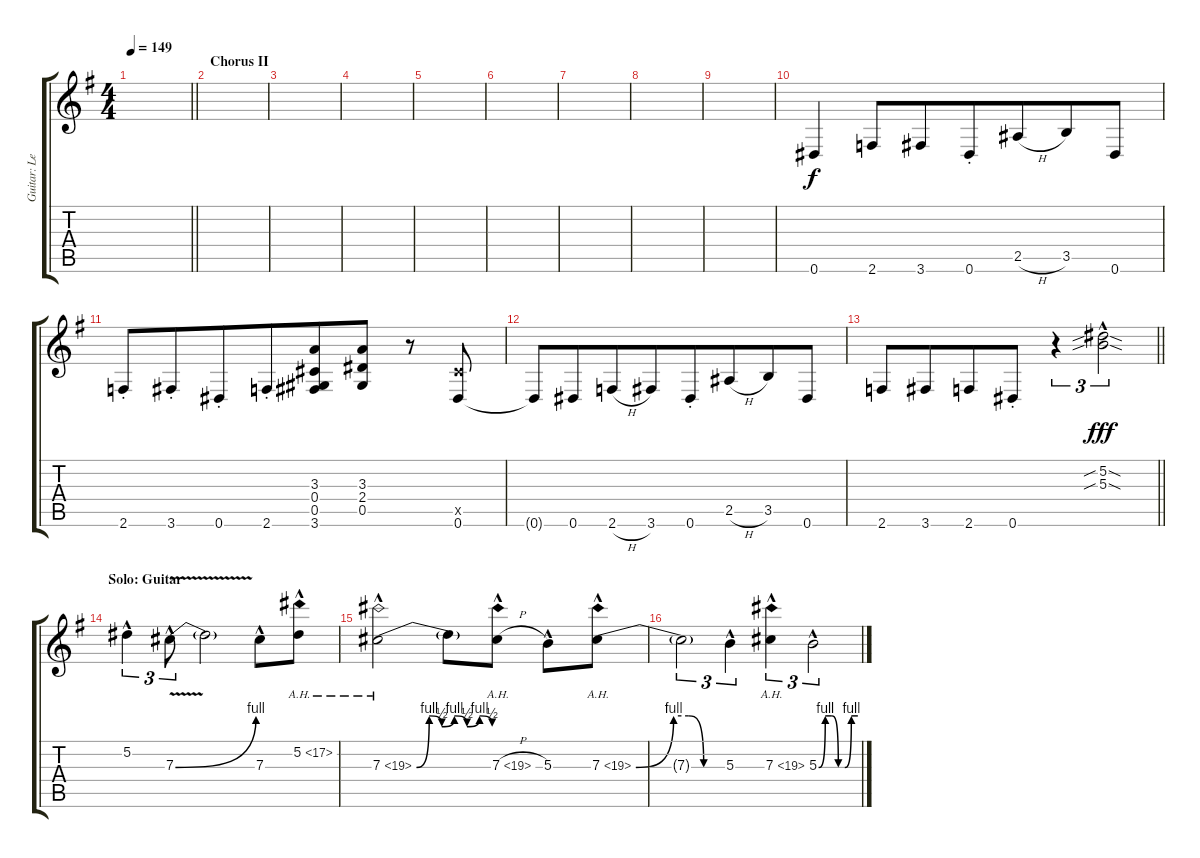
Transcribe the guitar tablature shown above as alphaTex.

\track ("Guitar: Lead" "Guitar: Le") {instrument overdrivenguitar}
\staff {score tabs}
\tuning (Eb4 Bb3 Gb3 Db3 Ab2 Eb2) {hide}
\ts (4 4)
\tempo 149
\clef g2
\barLineRight lightlight
\ks g
|
\section ("" "Chorus II")
|
|
|
|
|
|
|
|
0.6.4{dy f} 2.6.8 3.6.8{beam merge} 0.6{st}.8 2.5{h}.8{beam merge} 3.5.8 0.6.8 |
2.6{st}.8 3.6{st}.8{beam merge} 0.6{st}.8 2.6{st}.8{beam merge} (3.3 0.4 0.5 3.6).8 (3.3 2.4 0.5).8 r.8 (5.5{x} 0.6).8 |
0.6{t}.8 0.6.8{beam merge} 2.6{h}.8 3.6.8{beam merge} 0.6{st}.8 2.5{h}.8{beam merge} 3.5.8 0.6.8 |
\barLineRight lightlight
2.6.8 3.6.8{beam merge} 2.6.8 0.6{st}.8 r.4{tu (3 2)} (5.2{sib sod hac} 5.3{sib sod hac}).2{tu (3 2) dy fff} |
\section ("" "Solo: Guitar")
5.2{hac}.4{tu (3 2)} 7.3{be (bend 0 0 60 4) v hac}.8{tu (3 2)} 7.3{t}.2 7.3{hac}.8 5.2{ah 12 hac}.8 |
7.3{be (custom 0 0 10 4 20 2 30 4 40 2 50 4 60 2) ah 12 hac}.2 7.3{t}.8 7.3{ah 12 h hac}.8 5.3{hac}.8 7.3{be (custom 0 0 25 4 35 4 45 0 60 0) ah 12 hac}.8 |
7.3{t}.2{tu (3 2)} 5.3{hac}.4{tu (3 2)} 7.3{ah 12 hac}.4{tu (3 2)} 5.3{be (custom 0 0 10 4 20 4 30 0 40 0 50 4 60 4) hac}.2{tu (3 2)}
